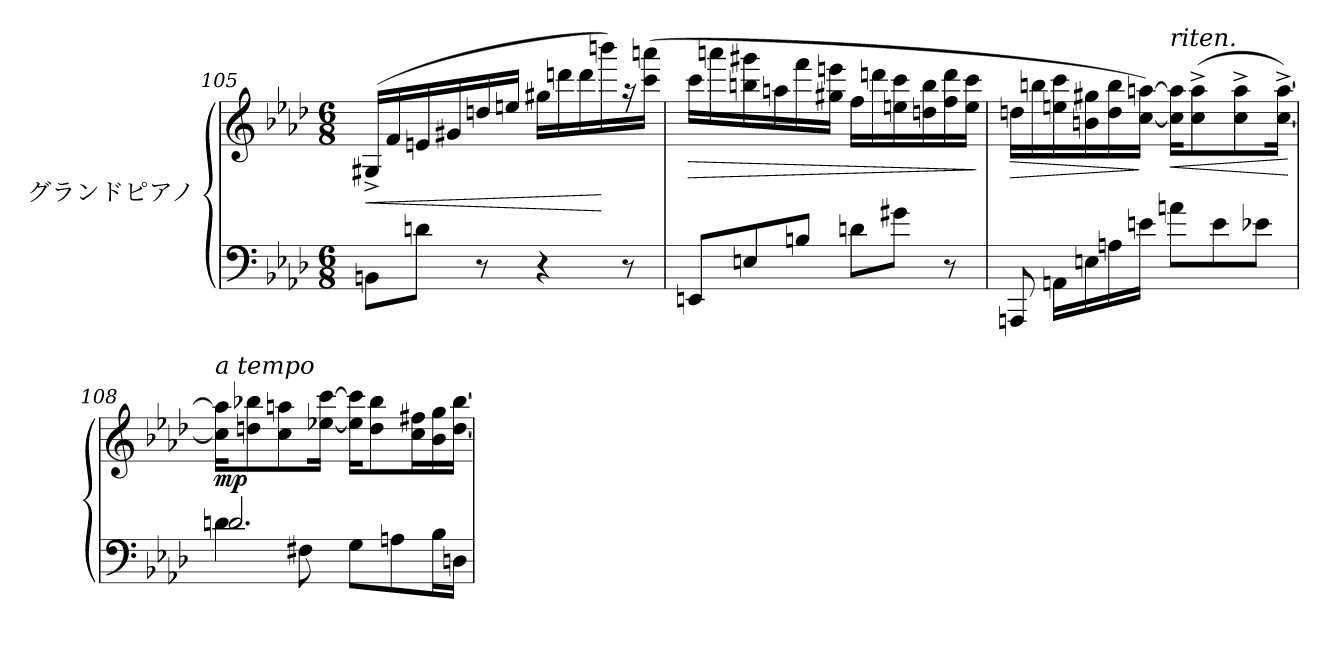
**kern	**kern	**dynam
*part1	*part1	*part1
*staff2	*staff1	*staff1/2
*I"グランドピアノ	*	*
!!LO:LB:g=z
*clefF4	*clefG2	*
*k[b-e-a-d-]	*k[b-e-a-d-]	*
*M6/8	*M6/8	*
*MM96	*MM96	*
=105	=105	=105
!	!	!LO:HP:b
8BBn\L	(>16G#X^/LL	<
.	16f/	.
8dn\J	16en/	.
.	16g#X/	.
8r	16ddn/	.
.	16een/JJ	.
*	*MM102	*
4r	16gg#X\LL	.
.	16dddn\	.
.	16ddd\	.
*	*MM75	*
.	16bbbn\)	[
*	*MM45	*
8r	16raa	.
*	*MM90	*
.	(>16ccc\ 16aaan\JJ	.
=106	=106	=106
*	*MM105	*
!	!	!LO:HP:b
8EEn/L	16ccc\LL	>
.	16aaan\	.
8En/	16bbn\ 16ggg#X\	.
.	16aan\	.
8Bn/J	16fff\	.
.	16gg#X\ 16eeen\JJ	.
8dn\L	16ff\LL	.
.	16dddn\	.
8g#X\J	16een\ 16ccc\	.
.	16ddn\ 16bb\	.
8r	16ff\ 16ddd\	.
.	16ee\ 16ccc\JJ	.
.	.	]
!!LO:LB:g=z
=107	=107	=107
!	!	!LO:HP:b
8AAAn/	16ddn\LL	>
.	16bbn\	.
16AAn\LL	16een\ 16ccc\	.
16En\	16bn\ 16gg#X\	.
*	*MM102	*
16An\	16dd\ 16bb\	.
16en\JJ	[16cc\ [16aan\JJ)	]
!	!LO:TX:a:i:t=riten.	!
!	!	!LO:HP:b
8an\L	16cc\] 16aa\]KL	<
*	*MM93	*
.	(>8cc\^ 8aa\^	.
8e\	.	.
*	*MM90	*
.	8cc\^ 8aa\^	.
8e-X\J	.	.
.	[16cc\^ [16aa\^Jk)	.
.	.	[
=108	=108	=108
*	*MM96	*
*^	*	*
!	!	!LO:TX:a:i:t=a tempo	!
!	!	!	!LO:DY:b
4dn\	2.d/	16cc\] 16aa\]KL	mp
.	.	8ddn\ 8bb-X\	.
.	.	8cc\ 8aan\	.
8F#X\	.	.	.
.	.	[16ee-X\ [16ccc\Jk	.
8G\L	.	16ee-\] 16ccc\]KL	.
.	.	8dd\ 8bb-\	.
8An\	.	.	.
.	.	16cc\ 16ff#X\L	.
16B-\L	.	16b-\ 16gg\	.
16Dn\JJ	.	[16dd\ [16bb-\JJ	.
*v	*v	*	*
=	=	=
*-	*-	*-
